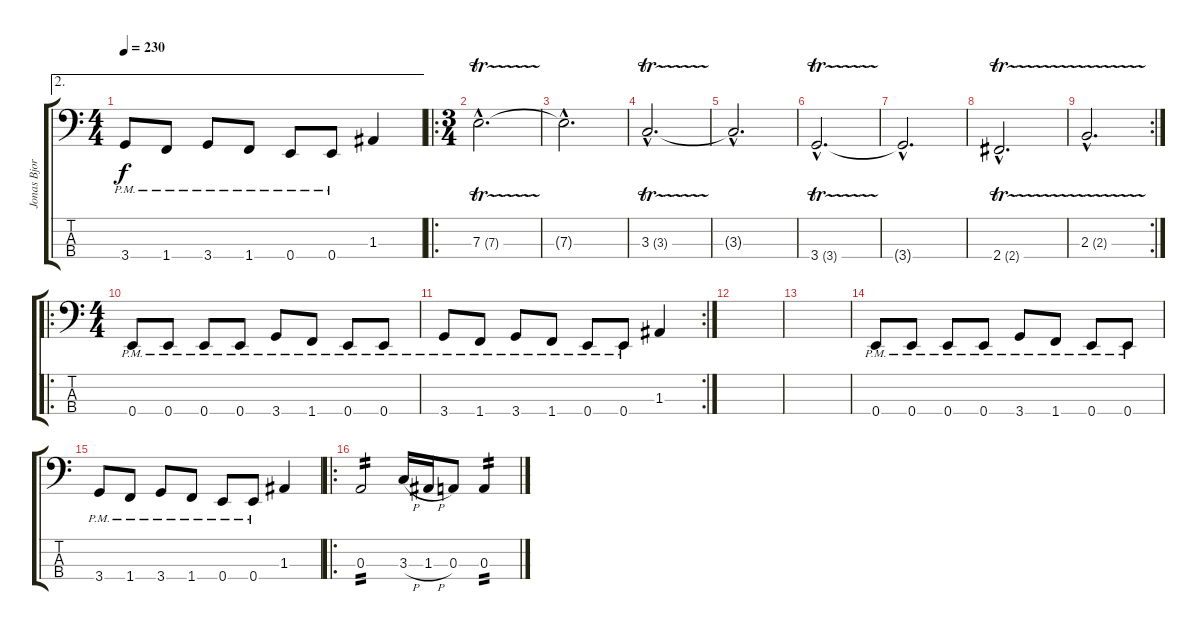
\track ("Jonas Bjorler - Bass" "Jonas Bjor") {instrument electricbasspick}
\staff {score tabs}
\tuning (G2 D2 A1 E1) {hide}
\ae 2
\ts (4 4)
\tempo 230
\clef f4
\ks c
3.4{pm}.8{dy f} 1.4{pm}.8 3.4{pm}.8 1.4{pm}.8 0.4{pm}.8 0.4{pm}.8 1.3.4 |
\ro
\ts (3 4)
7.3{tr (7 16) hac}.2{d} |
7.3{hac t}.2{d} |
3.3{tr (3 16) hac}.2{d} |
3.3{hac t}.2{d} |
3.4{tr (3 16) hac}.2{d} |
3.4{hac t}.2{d} |
2.4{tr (2 16) hac}.2{d} |
\rc 2
2.3{tr (2 16) hac}.2{d} |
\ro
\ts (4 4)
0.4{pm}.8 0.4{pm}.8 0.4{pm}.8 0.4{pm}.8 3.4{pm}.8 1.4{pm}.8 0.4{pm}.8 0.4{pm}.8 |
\rc 2
3.4{pm}.8 1.4{pm}.8 3.4{pm}.8 1.4{pm}.8 0.4{pm}.8 0.4{pm}.8 1.3.4 |
|
|
0.4{pm}.8 0.4{pm}.8 0.4{pm}.8 0.4{pm}.8 3.4{pm}.8 1.4{pm}.8 0.4{pm}.8 0.4{pm}.8 |
3.4{pm}.8 1.4{pm}.8 3.4{pm}.8 1.4{pm}.8 0.4{pm}.8 0.4{pm}.8 1.3.4 |
\ro
0.3.2{tp 2} 3.3{h}.16 1.3{h}.16 0.3.8 0.3.4{tp 2}
